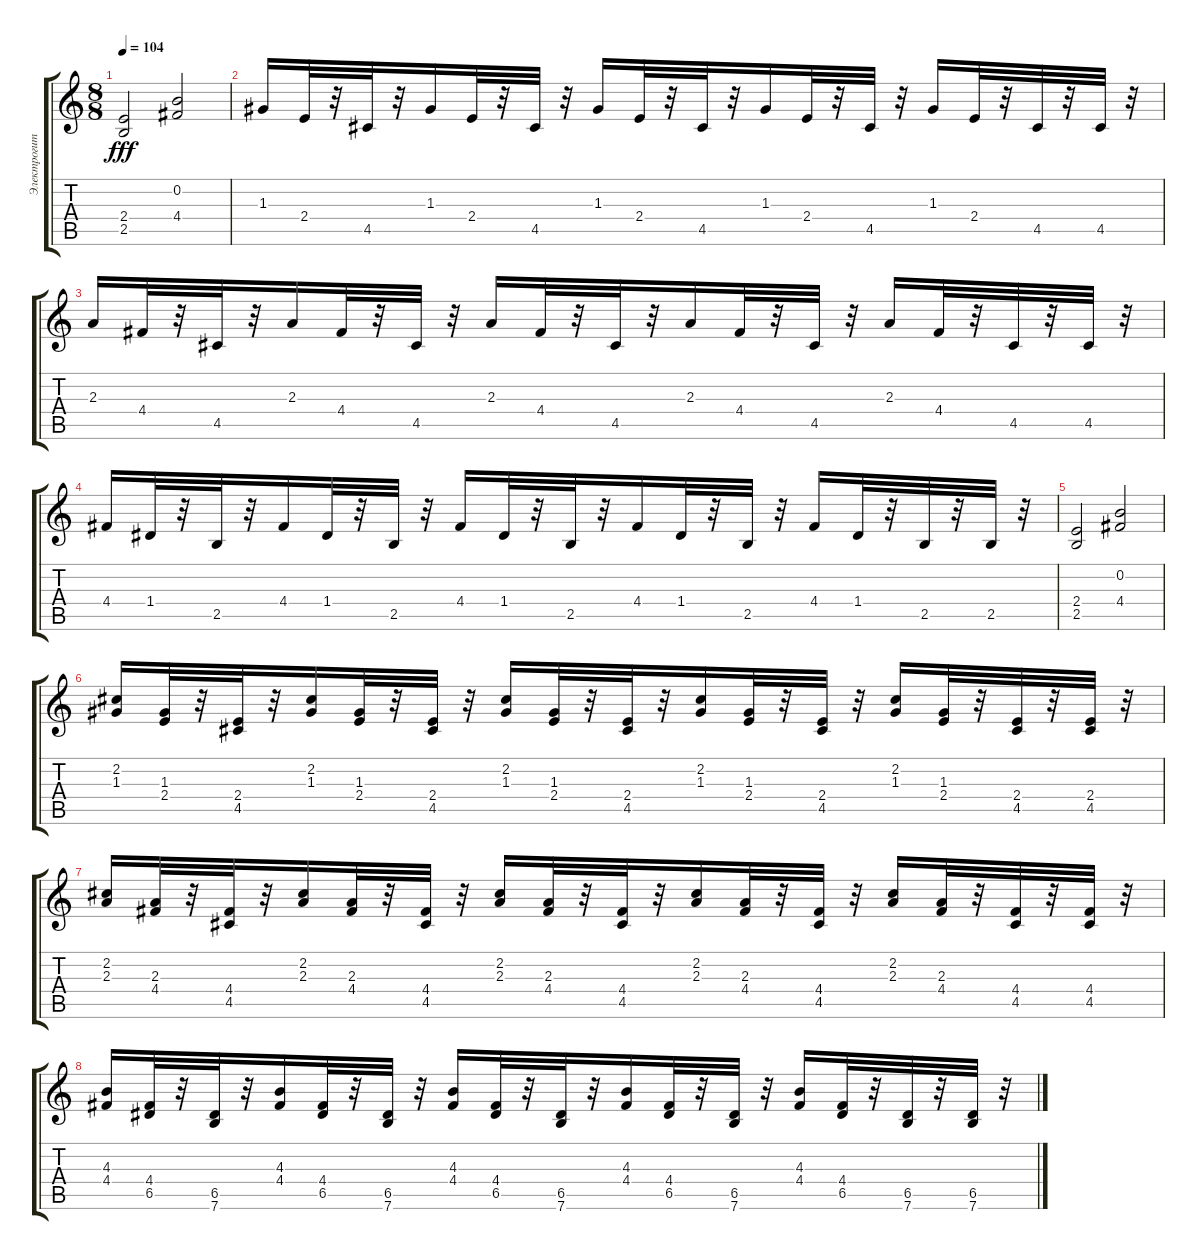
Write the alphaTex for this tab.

\track ("Электрогитара" "Электрогит") {instrument distortionguitar}
\staff {score tabs}
\tuning (E4 B3 G3 D3 A2 E2) {hide}
\ts (8 8)
\tempo 104
\clef g2
\ks c
(2.4 2.5).2{dy fff} (0.2 4.4).2 |
1.3.16 2.4.32 r.32 4.5.32 r.32 1.3.16 2.4.32 r.32 4.5.32 r.32 1.3.16 2.4.32 r.32 4.5.32 r.32 1.3.16 2.4.32 r.32 4.5.32 r.32 1.3.16 2.4.32 r.32 4.5.32 r.32 4.5.32 r.32 |
2.3.16 4.4.32 r.32 4.5.32 r.32 2.3.16 4.4.32 r.32 4.5.32 r.32 2.3.16 4.4.32 r.32 4.5.32 r.32 2.3.16 4.4.32 r.32 4.5.32 r.32 2.3.16 4.4.32 r.32 4.5.32 r.32 4.5.32 r.32 |
4.4.16 1.4.32 r.32 2.5.32 r.32 4.4.16 1.4.32 r.32 2.5.32 r.32 4.4.16 1.4.32 r.32 2.5.32 r.32 4.4.16 1.4.32 r.32 2.5.32 r.32 4.4.16 1.4.32 r.32 2.5.32 r.32 2.5.32 r.32 |
(2.4 2.5).2 (0.2 4.4).2 |
(2.2 1.3).16 (1.3 2.4).32 r.32 (2.4 4.5).32 r.32 (2.2 1.3).16 (1.3 2.4).32 r.32 (2.4 4.5).32 r.32 (2.2 1.3).16 (1.3 2.4).32 r.32 (2.4 4.5).32 r.32 (2.2 1.3).16 (1.3 2.4).32 r.32 (2.4 4.5).32 r.32 (2.2 1.3).16 (1.3 2.4).32 r.32 (2.4 4.5).32 r.32 (2.4 4.5).32 r.32 |
(2.2 2.3).16 (2.3 4.4).32 r.32 (4.4 4.5).32 r.32 (2.2 2.3).16 (2.3 4.4).32 r.32 (4.4 4.5).32 r.32 (2.2 2.3).16 (2.3 4.4).32 r.32 (4.4 4.5).32 r.32 (2.2 2.3).16 (2.3 4.4).32 r.32 (4.4 4.5).32 r.32 (2.2 2.3).16 (2.3 4.4).32 r.32 (4.4 4.5).32 r.32 (4.4 4.5).32 r.32 |
(4.3 4.4).16 (4.4 6.5).32 r.32 (6.5 7.6).32 r.32 (4.3 4.4).16 (4.4 6.5).32 r.32 (6.5 7.6).32 r.32 (4.3 4.4).16 (4.4 6.5).32 r.32 (6.5 7.6).32 r.32 (4.3 4.4).16 (4.4 6.5).32 r.32 (6.5 7.6).32 r.32 (4.3 4.4).16 (4.4 6.5).32 r.32 (6.5 7.6).32 r.32 (6.5 7.6).32 r.32
